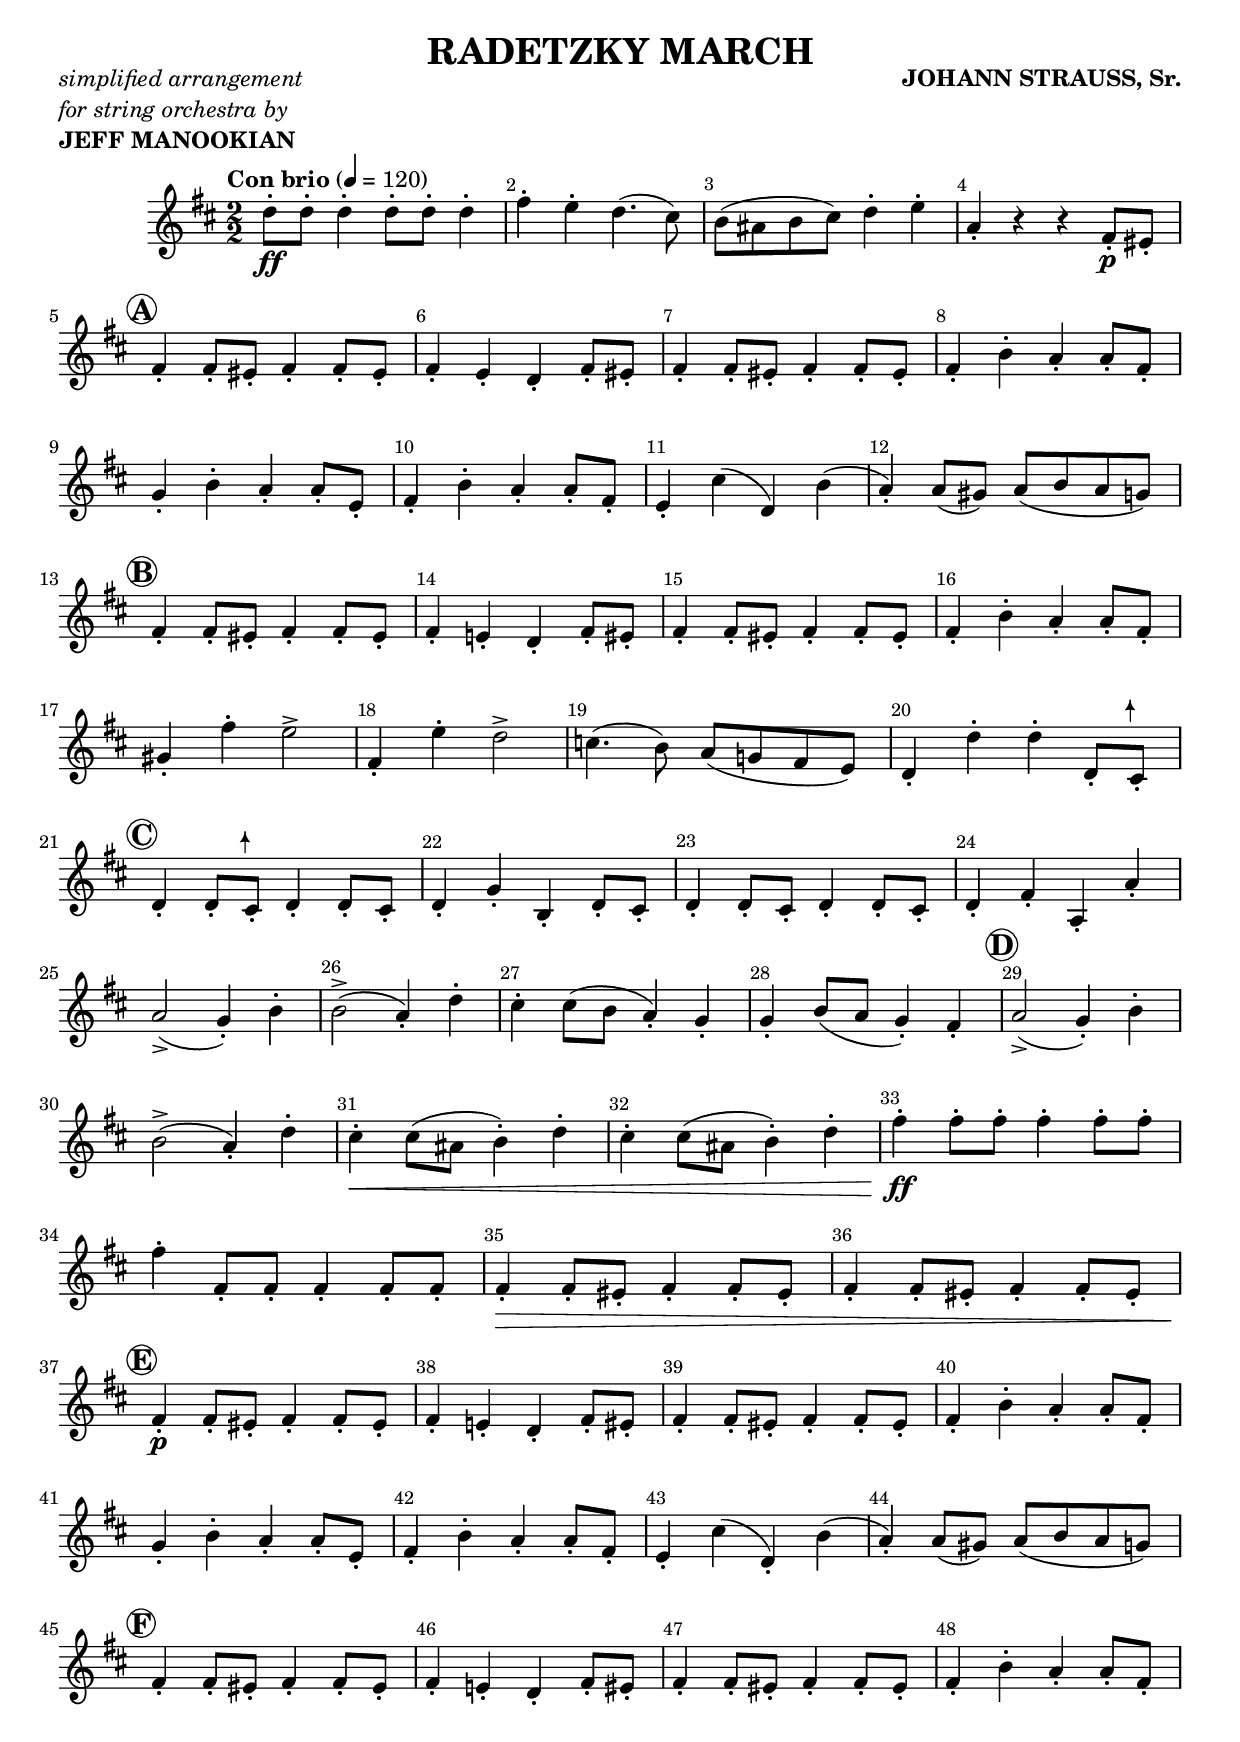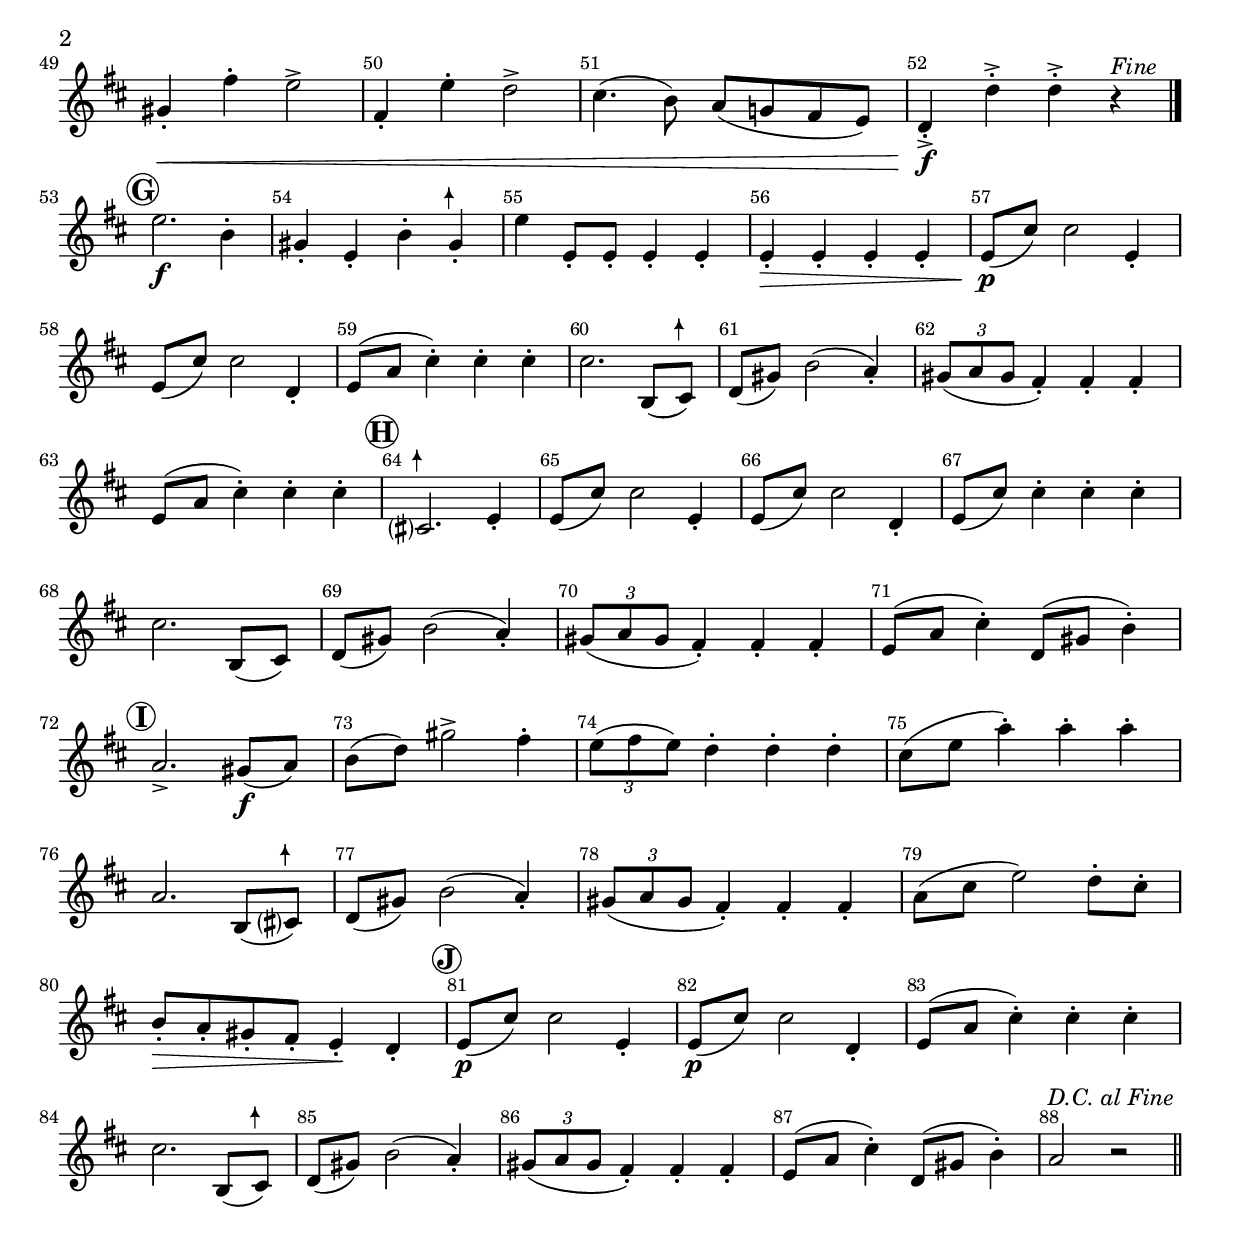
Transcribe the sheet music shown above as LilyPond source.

\version "2.18.2"

%% http://lilypond.org/doc/v2.18/Documentation/notation/graphic
downarrow=\markup{\combine \draw-line #'(0 . 2) \arrow-head #Y #DOWN ##t}
uparrow=\markup{ \combine \draw-line #'(0 . -2) \arrow-head #Y #UP ##t }
%% The way to use the above definitions is like this:
%%   \relative c' {
%%     cis!4^\uparrow d4 e4 fis!4^\uparrow
%%   }

%% However if you want to use something like cis!4\uparrow then use the
%% following event functions
%%
%% uparrow = #(define-event-function (parser location) () #{ ^ \markup{\combine \draw-line #'(0 . -2) \arrow-head #Y #UP ##f } #})
%% downarrow = #(define-event-function (parser location) () #{ ^ \markup{\combine \draw-line #'(0 . 2) \arrow-head #Y #DOWN ##f } #})
%%
%% and now you can use the following instead:
%%   \relative c' {
%%     cis!4\uparrow d4 e4 fis!4\uparrow
%%   }



%% https://lists.gnu.org/archive/html/lilypond-user/2015-12/msg00566.html
myDisplayBarNumber = {
  % Allow bar numbers to be displayed not only at beginning of lines:
  %   \once\override Score.BarNumber.break-visibility = ##(#f #t #t)
  \once\override Score.BarNumber.break-visibility = ##(#f #t #f)

  % Allow bar number 1 to be displayed
  \once\set Score.barNumberVisibility = #all-bar-numbers-visible
}

date = #(strftime "%Y-%m-%d" (localtime (current-time)))


\header{
  title = "RADETZKY MARCH"
  piece = \markup { \column { \italic "simplified arrangement"
                              \italic "for string orchestra by"
                              \bold "JEFF MANOOKIAN" }}
  opus = \markup { \bold "JOHANN STRAUSS, Sr." }
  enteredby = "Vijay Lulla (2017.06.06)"
}

\layout {
  \context {
    \Score
      \override BarNumber.break-visibility = ##(#f #t #t)
      \override MultiMeasureRest.expand-limit = #1
      \override SpacingSpanner.base-shortest-duration = #(ly:make-moment 1/20)
  }
}

voiceconsts = {
  \key d \major
  \numericTimeSignature
  \compressFullBarRests
  \tempo "Con brio" 4 = 120
}

%% showLastLength = R1*8 %% show only last few measures. %% comment to typeset whole score

\book {
  \score {
    \new Staff {
      \new Voice {
        \relative c'' {
          \voiceconsts
          \time 2/2
          \clef treble
          \set Score.markFormatter = #format-mark-circle-alphabet
          d8-.\ff d-. d4-. d8-. d8-. d4-. | 
          fis4-. e-. d4.( cis8) |
          b8( ais b cis) d4-. e4-. |
          a,4-. r4 r4 fis8-.\p eis-. |
          \mark\default fis4-. fis8-. eis-. fis4-. fis8-. eis-. | % measure 5
          fis4-. e-. d-. fis8-. eis8-. |
          fis4-. fis8-. eis8-. fis4-. fis8-. eis8-. |
          fis4-. b4-. a4-. a8-. fis8-. |
          g4-. b4-. a4-. a8-. e8-. | 
          fis4-. b4-. a4-. a8-. fis8-. |
          e4-. cis'4( d,4) b'4( | % measure 11
          a4-.) a8( gis8) a8( b a g) |
          \mark\default fis4-. fis8-. eis8-. fis4-. fis8-. eis8-. |
          fis4-. e!4-. d4-. fis8-. eis8-. |
          fis4-. fis8-. eis8-. fis4-. fis8-. eis8-. |
          fis4-. b4-. a4-. a8-. fis-. | % measure 16
          gis4-. fis'4-. e2-> |
          fis,4-. e'4-. d2-> |
          c4.( b8) a8( g! fis e) |
          %% d4-. d'4-. d4-. d,8-.  cis?8-. |  %% alternative way to demonstrate c-sharp!
          d4-. d'4-. d4-. d,8-.  cis8-.^\uparrow |
          \mark\default d4-. d8-. cis8-.^\uparrow d4-. d8-. cis8-. | % measure 21
          d4-. g4-. b,4-. d8-. cis8-. |
          d4-. d8-. cis8-. d4-. d8-. cis8-. |
          d4-. fis4-. a,4-. a'4-. |
          a2->( g4-.) b4-. |
          b2->( a4-.) d4-. |
          cis4-. cis8( b8 a4-.) g4-. | % measure 27
          g4-. b8( a8 g4-.) fis4-. | 
          \mark\default a2->( g4-.) b4-. | 
          b2->( a4-.) d4-. |
          cis4-.\< cis8( ais b4-.) d4-. |
          cis4-. cis8( ais b4-.) d4-. |
          fis4-.\ff fis8-. fis8-. fis4-. fis8-. fis8-. |
          fis4-. fis,8-. fis8-. fis4-. fis8-. fis8-. |
          fis4-.\> fis8-. eis8-. fis4-. fis8-. eis8-. |
          fis4-. fis8-. eis8-. fis4-. fis8-. eis8-. |
          \mark\default fis4-.\p fis8-. eis8-. fis4-. fis8-. eis8-. | % measure 37
          fis4-. e!4-. d4-. fis8-. eis8-. |
          fis4-. fis8-. eis8-. fis4-. fis8-. eis8-. |
          fis4-. b4-. a4-. a8-. fis8-. |
          g4-. b4-. a4-. a8-. e8-. |
          fis4-. b4-. a4-. a8-. fis8-. |
          e4-. cis'4( d,4-.) b'4( |
          a4-.) a8( gis8) a8( b a g) |
          \mark\default fis4-. fis8-. eis8-. fis4-. fis8-. eis8-. | % measure 45
          fis4-. e!4-. d4-. fis8-. eis8-. |
          fis4-. fis8-. eis8-. fis4-. fis8-. eis8-. |
          fis4-. b4-. a4-. a8-. fis8-. |
          gis4-.\< fis'4-. e2-> |
          fis,4-. e'4-. d2-> |
          cis4.( b8) a8( g!8 fis8 e8) |
          d4-.->\f d'4-.-> d4-.-> r4^\markup{\italic "Fine"} \bar"|."
          \break
          \mark\default e2.\f b4-. | % measure 53
          gis4-. e4-. b'4-. gis4^\uparrow-. |
          e'4 e,8-. e8-. e4-. e4-. |
          e4-.\> e4-. e4-. e4-. |
          e8(\p cis'8) cis2 e,4-. |
          e8( cis'8) cis2 d,4-. |
          e8( a8 cis4-.) cis4-. cis4-. |
          cis2. b,8( cis8^\uparrow) | % measure 60
          d8( gis8) b2( a4-.) |
          \tuplet 3/2 { gis8( a8 gis8 } fis4-.) fis4-. fis4-. |
          e8( a8 cis4-.) cis4-. cis4-. |
          \mark\default cis,?2.^\uparrow e4-. | % measure 64
          e8( cis'8) cis2 e,4-. |
          e8( cis'8) cis2 d,4-. |
          e8( cis'8) cis4-. cis4-. cis4-. | 
          cis2. b,8( cis8) |
          d8( gis8) b2( a4-.) |
          \tuplet 3/2 {gis8( a8 gis8} fis4-.) fis4-. fis4-. | % measure 70
          e8( a8 cis4-.) d,8( gis8 b4-.) |
          \mark\default a2.-> gis8(\f a8) |
          b8( d8) gis2-> fis4-. |
          \tuplet 3/2 {e8( fis8 e8)} d4-. d4-. d4-. |
          cis8( e8 a4-.) a4-. a4-. |
          a,2. b,8( cis?8^\uparrow) |
          d8( gis8) b2( a4-.) |
          \tuplet 3/2 {gis8( a8 gis8} fis4-.) fis4-. fis4-. |
          a8( cis8 e2) d8-. cis8-. |
          b8-.\> a8-. gis8-. fis8-. e4-. \! d4-. |
          \mark\default e8(\p cis'8) cis2 e,4-. |
          e8(\p cis'8) cis2 d,4-. |
          e8( a8 cis4-.) cis4-. cis4-. |
          cis2. b,8( cis8^\uparrow) |
          d8( gis8) b2( a4-.) | % measure 85
          \tuplet 3/2 {gis8( a8 gis} fis4-.) fis4-. fis4-. |
          e8( a8 cis4-.) d,8( gis8 b4-.) |
          a2 r2^\markup{\center-align \italic "D.C. al Fine"}
          \bar"||"
        }
      }
    }
    \layout{}
    \midi{}
  }
}
